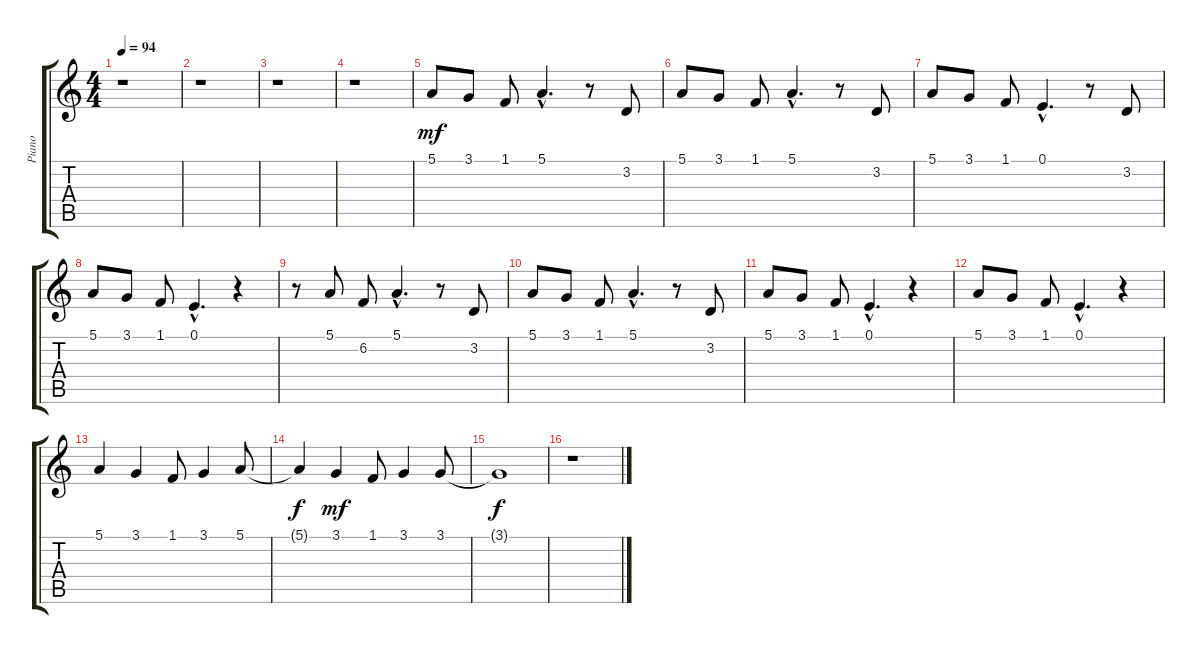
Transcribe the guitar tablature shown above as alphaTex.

\track ("Piano" "Piano") {instrument pad4choir}
\staff {score tabs}
\tuning (E4 B3 G3 D3 A2 E2) {hide}
\ts (4 4)
\tempo 94
\clef g2
\ks c
r.1{dy mf} |
r.1 |
r.1 |
r.1 |
5.1.8 3.1.8 1.1.8 5.1{hac}.4{d} r.8 3.2.8 |
5.1.8 3.1.8 1.1.8 5.1{hac}.4{d} r.8 3.2.8 |
5.1.8 3.1.8 1.1.8 0.1{hac}.4{d} r.8 3.2.8 |
5.1.8 3.1.8 1.1.8 0.1{hac}.4{d} r.4 |
r.8 5.1.8 6.2.8 5.1{hac}.4{d} r.8 3.2.8 |
5.1.8 3.1.8 1.1.8 5.1{hac}.4{d} r.8 3.2.8 |
5.1.8 3.1.8 1.1.8 0.1{hac}.4{d} r.4 |
5.1.8 3.1.8 1.1.8 0.1{hac}.4{d} r.4 |
5.1.4 3.1.4 1.1.8 3.1.4 5.1.8 |
5.1{t}.4{dy f} 3.1.4{dy mf} 1.1.8 3.1.4 3.1.8 |
3.1{t}.1{dy f} |
r.1
